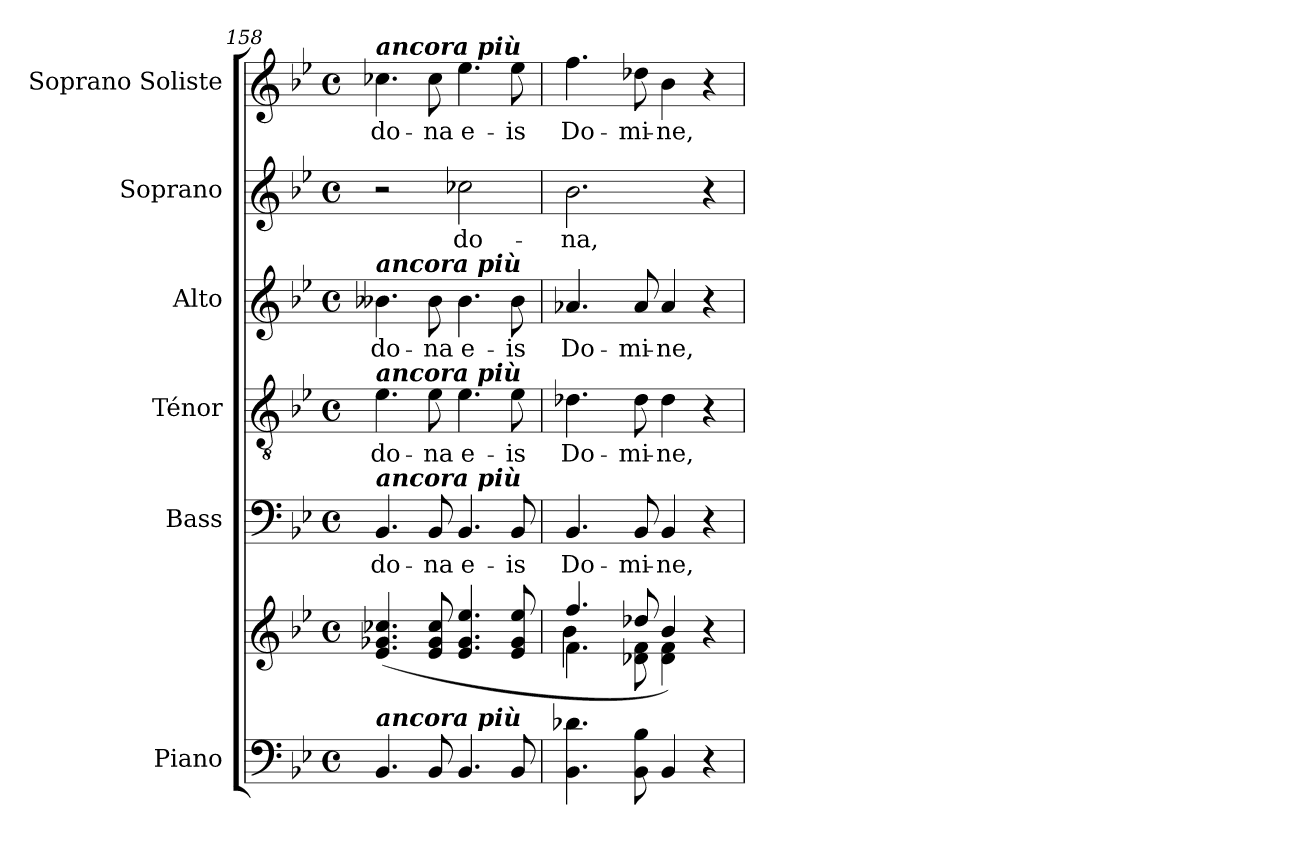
**kern	**kern	**kern	**text	**dynam	**kern	**text	**dynam	**kern	**text	**dynam	**kern	**text	**kern	**text	**dynam
*part6	*part6	*part5	*part5	*part5	*part4	*part4	*part4	*part3	*part3	*part3	*part2	*part2	*part1	*part1	*part1
*staff7	*staff6	*staff5	*staff5	*staff5	*staff4	*staff4	*staff4	*staff3	*staff3	*staff3	*staff2	*staff2	*staff1	*staff1	*staff1
*I"Piano	*	*I"Bass	*	*	*I"Ténor	*	*	*I"Alto	*	*	*I"Soprano	*	*I"Soprano Soliste	*	*
*I'Pno.	*	*I'B.	*	*	*I'T.	*	*	*I'A.	*	*	*I'S.	*	*	*	*
*clefF4	*clefG2	*clefF4	*	*	*clefGv2	*	*	*clefG2	*	*	*clefG2	*	*clefG2	*	*
*	*	*	*	*	*	*	*	*ITrd2c3	*	*	*	*	*	*	*
*k[b-e-]	*k[b-e-]	*k[b-e-]	*	*	*k[b-e-]	*	*	*k[f#]	*	*	*k[b-e-]	*	*k[b-e-]	*	*
*M4/4	*M4/4	*M4/4	*	*	*M4/4	*	*	*M4/4	*	*	*M4/4	*	*M4/4	*	*
*met(c)	*met(c)	*met(c)	*	*	*met(c)	*	*	*met(c)	*	*	*met(c)	*	*met(c)	*	*
=158	=158	=158	=158	=158	=158	=158	=158	=158	=158	=158	=158	=158	=158	=158	=158
!	!	!	!	!	!	!	!	!	!	!	!	!	!LO:TX:a:Bi:t=ancora  più	!	!
!	!	!	!	!	!	!	!	!LO:TX:a:Bi:t=ancora  più	!	!	!	!	!	!	!
!	!	!	!	!	!LO:TX:a:Bi:t=ancora  più	!	!	!	!	!	!	!	!	!	!
!	!	!LO:TX:a:Bi:t=ancora  più	!	!	!	!	!	!	!	!	!	!	!	!	!
!LO:TX:a:Bi:t=ancora  più	!	!	!	!	!	!	!	!	!	!	!	!	!	!	!
!	!	!	!	!LO:DY:a	!	!	!	!	!	!	!	!	!	!	!
!	!	!	!	!LO:DY:n=1:a	!	!	!LO:DY:a	!	!	!	!	!	!	!	!
!	!	!	!	!	!	!	!LO:DY:n=1:a	!	!	!LO:DY:a	!	!	!	!	!
!	!	!	!	!	!	!	!	!	!	!LO:DY:n=1:a	!	!	!	!	!LO:DY:a
!	!	!	!	!	!	!	!	!	!	!	!	!	!	!	!LO:DY:n=1:a
4.BB-/	(4.e-/ 4.g-X/ 4.cc-X/	4.BB-/	do-	other-dynamics ppp	4.e-\	do-	other-dynamics ppp	4.g-Xi\	do-	other-dynamics ppp	2r	.	4.cc-X\	do-	other-dynamics ppp
8BB-/	8e-/ 8g-/ 8cc-/	8BB-/	-na	.	8e-\	-na	.	8g-i\	-na	.	.	.	8cc-\	-na	.
4.BB-/	4.e-/ 4.g-/ 4.ee-/	4.BB-/	e-	.	4.e-\	e-	.	4.g-i\	e-	.	2cc-X\	do-	4.ee-\	e-	.
8BB-/	8e-/ 8g-/ 8ee-/	8BB-/	-is	.	8e-\	-is	.	8g-i\	-is	.	.	.	8ee-\	-is	.
=159	=159	=159	=159	=159	=159	=159	=159	=159	=159	=159	=159	=159	=159	=159	=159
*	*^	*	*	*	*	*	*	*	*	*	*	*	*	*	*
*	*	*^	*	*	*	*	*	*	*	*	*	*	*	*	*	*
4.BB-\ 4.d-X\	4.ff/	4.f\	4b-\	4.BB-/	Do-	.	4.d-X\	Do-	.	4.fni/	Do-	.	2.b-\	-na,	4.ff\	Do-	.
.	.	.	2.ryy	.	.	.	.	.	.	.	.	.	.	.	.	.	.
8BB-\ 8B-\	8dd-X/	8d-X\ 8f\	.	8BB-/	-mi-	.	8d-\	-mi-	.	8fi/	-mi-	.	.	.	8dd-X\	-mi-	.
4BB-/	4b-/)	4d-\ 4f\	.	4BB-/	-ne,	.	4d-\	-ne,	.	4fi/	-ne,	.	.	.	4b-\	-ne,	.
4r	4r	4ryy	.	4r	.	.	4r	.	.	4r	.	.	4r	.	4r	.	.
*	*v	*v	*v	*	*	*	*	*	*	*	*	*	*	*	*	*	*
=	=	=	=	=	=	=	=	=	=	=	=	=	=	=	=
*-	*-	*-	*-	*-	*-	*-	*-	*-	*-	*-	*-	*-	*-	*-	*-
